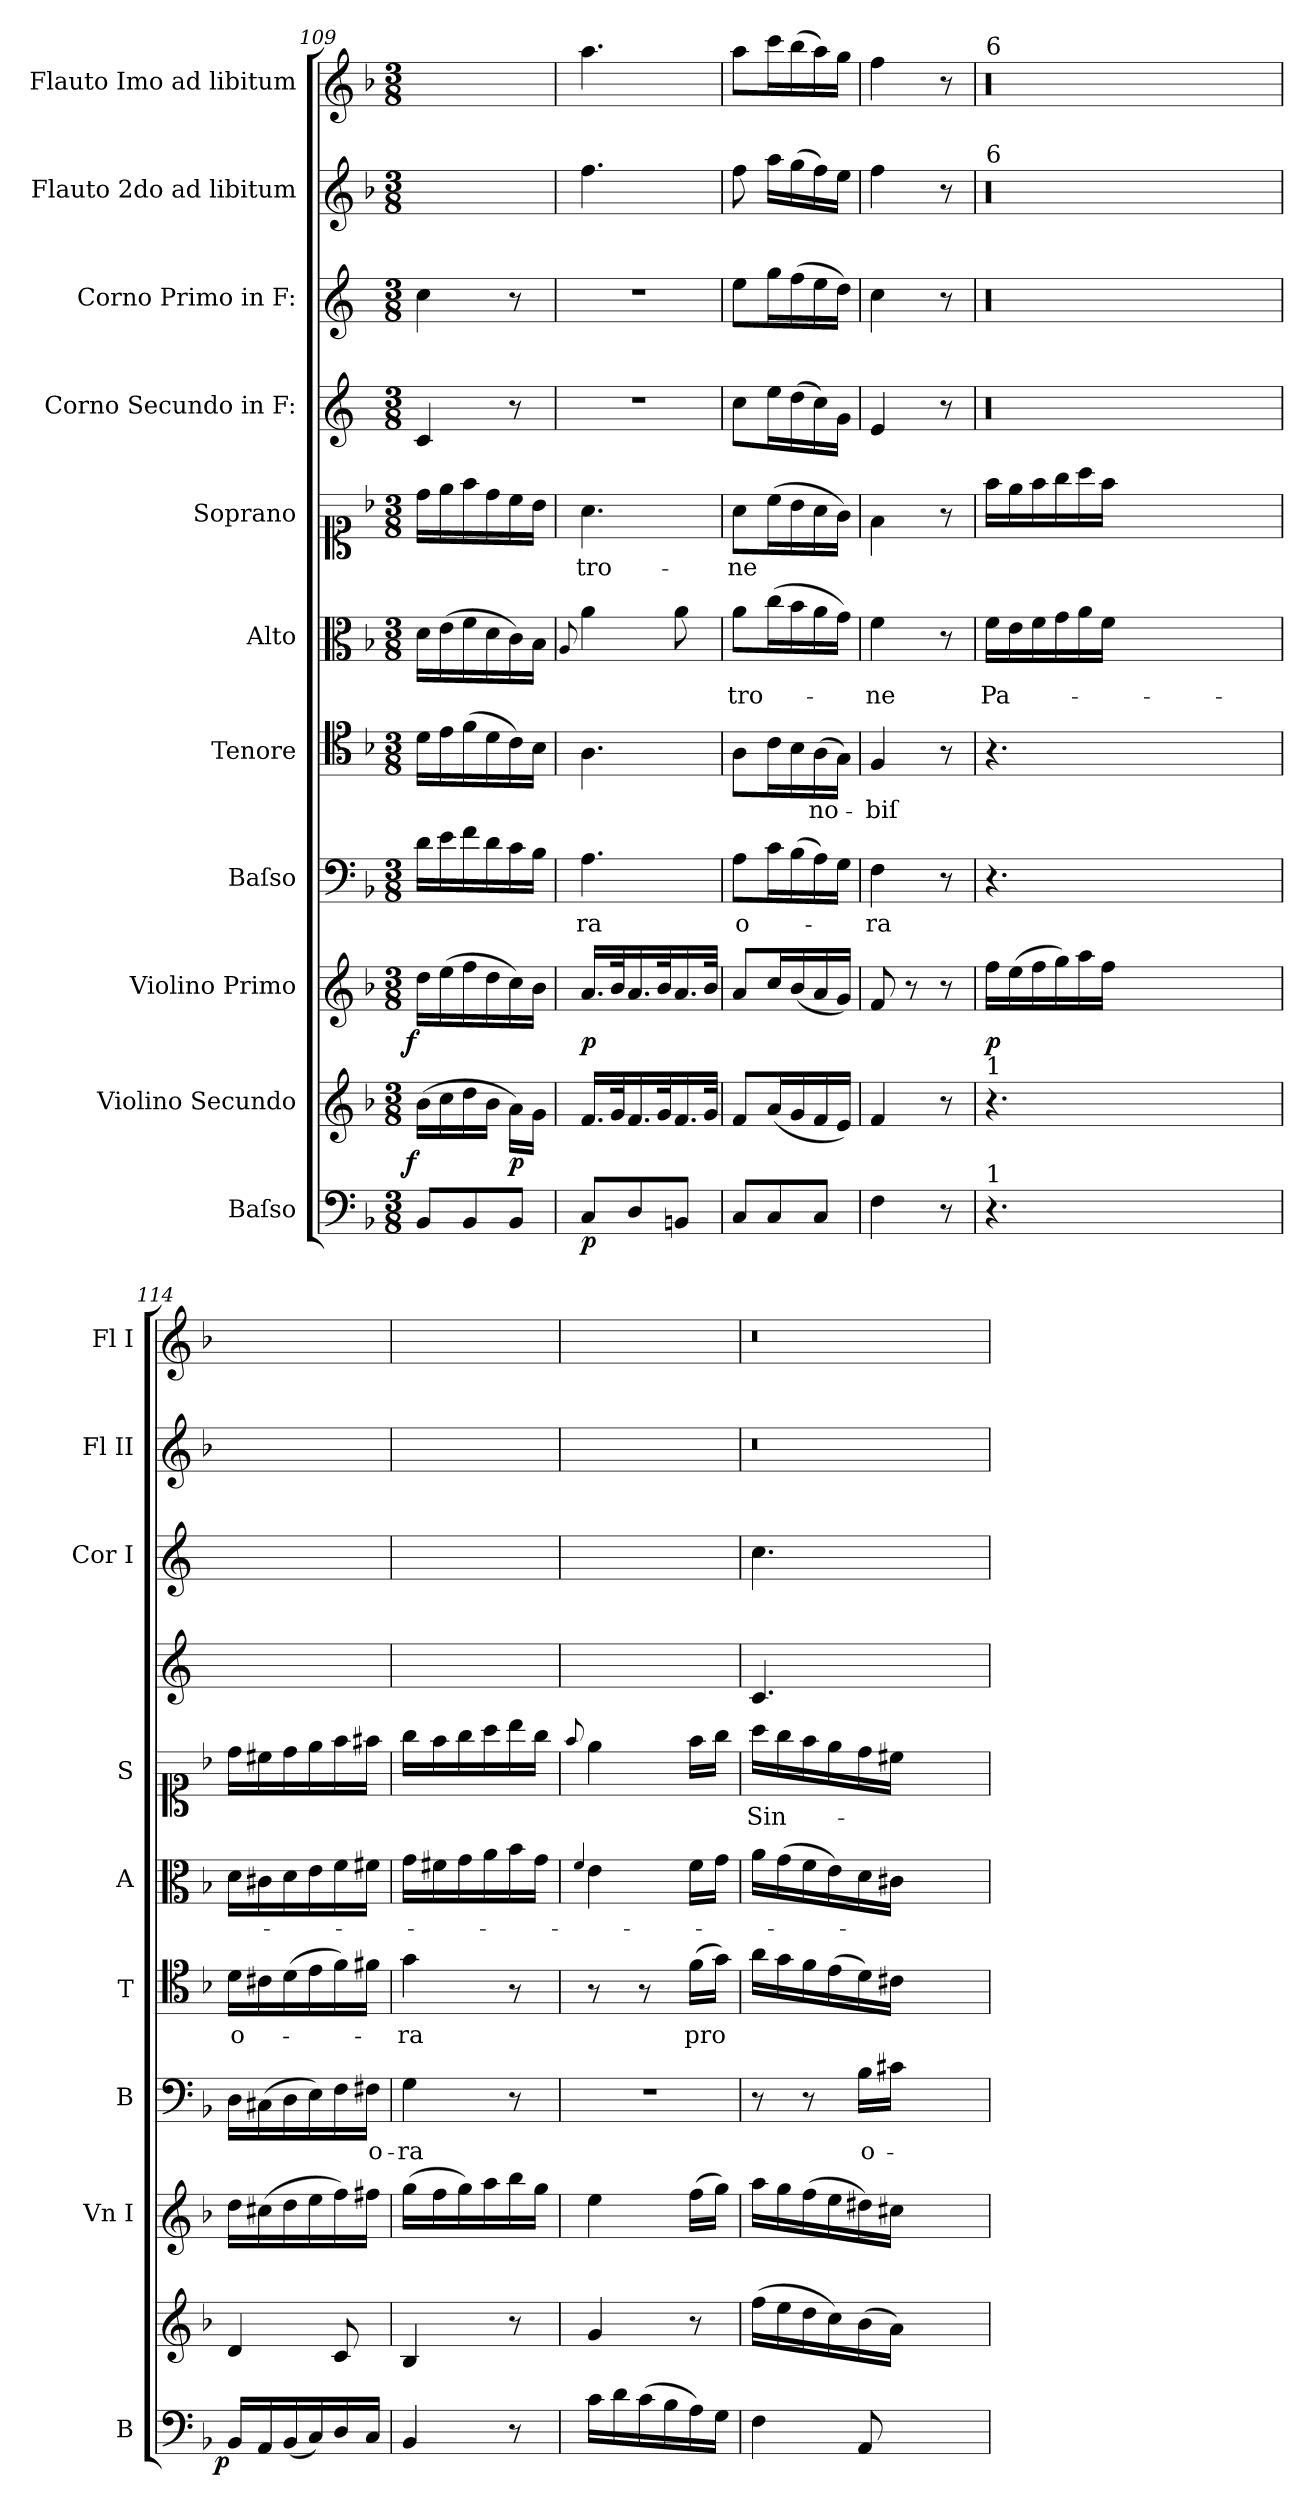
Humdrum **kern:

**kern	**dynam	**kern	**dynam	**kern	**dynam	**kern	**text	**kern	**text	**kern	**text	**kern	**text	**kern	**kern	**kern	**kern
*part11	*part11	*part10	*part10	*part9	*part9	*part8	*part8	*part7	*part7	*part6	*part6	*part5	*part5	*part4	*part3	*part2	*part1
*staff11	*staff11	*staff10	*staff10	*staff9	*staff9	*staff8	*staff8	*staff7	*staff7	*staff6	*staff6	*staff5	*staff5	*staff4	*staff3	*staff2	*staff1
*I"Baſso	*	*I"Violino Secundo	*	*I"Violino Primo	*	*I"Baſso	*	*I"Tenore	*	*I"Alto	*	*I"Soprano	*	*I"Corno Secundo in F:	*I"Corno Primo in F:	*I"Flauto 2do ad libitum	*I"Flauto Imo ad libitum
*I'B	*	*	*	*I'Vn I	*	*I'B	*	*I'T	*	*I'A	*	*I'S	*	*	*I'Cor I	*I'Fl II	*I'Fl I
*clefF4	*	*clefG2	*	*clefG2	*	*clefF4	*	*clefC4	*	*clefC3	*	*clefC1	*	*clefG2	*clefG2	*clefG2	*clefG2
*	*	*	*	*	*	*	*	*	*	*	*	*	*	*ITrd4c7	*ITrd4c7	*	*
*k[b-]	*	*k[b-]	*	*k[b-]	*	*k[b-]	*	*k[b-]	*	*k[b-]	*	*k[b-]	*	*k[b-]	*k[b-]	*k[b-]	*k[b-]
*F:	*	*F:	*	*F:	*	*F:	*	*F:	*	*F:	*	*F:	*	*	*	*F:	*F:
*M3/8	*	*M3/8	*	*M3/8	*	*M3/8	*	*M3/8	*	*M3/8	*	*M3/8	*	*M3/8	*M3/8	*M3/8	*M3/8
=109	=109	=109	=109	=109	=109	=109	=109	=109	=109	=109	=109	=109	=109	=109	=109	=109	=109
!	!LO:DY:rj	!	!LO:DY:rj	!	!LO:DY:b:rj	!	!	!	!	!	!	!	!	!	!	!	!
8BB-/L	for	(16b-\LL	f	16dd\LL	f	16d\LL	.	16d\LL	.	16d\LL	.	16dd\LL	.	4F/	4f\	4.ryy	4.ryy
.	.	16cc\	.	(16ee\	.	16e\	.	16e\	.	(16e\	.	16ee\	.	.	.	.	.
8BB-/	.	16dd\	.	16ff\	.	16f\	.	(16f\	.	16f\	.	16ff\	.	.	.	.	.
.	.	16b-\JJ	.	16dd\	.	16d\	.	16d\	.	16d\	.	16dd\	.	.	.	.	.
8BB-/J	.	16a\LL)	p	16cc\)	.	16c\	.	16c\)	.	16c\)	.	16cc\	.	8r	8r	.	.
.	.	16g\JJ	.	16b-\JJ	.	16B-\JJ	.	16B-\JJ	.	16B-\JJ	.	16b-\JJ	.	.	.	.	.
=110	=110	=110	=110	=110	=110	=110	=110	=110	=110	=110	=110	=110	=110	=110	=110	=110	=110
.	.	.	.	.	.	.	.	.	.	8qqA/	.	.	.	.	.	.	.
!	!	!	!	!	!LO:DY:b	!	!	!	!	!	!	!	!	!LO:N:vis=1	!LO:N:vis=1	!	!
8C/L	p	16.f/LL	.	16.a/LL	p	4.A\	-ra	4.A\	.	4a\	.	4.a\	-tro-	4.r	4.r	4.ff\	4.aa\
.	.	32g/K	.	32b-/K	.	.	.	.	.	.	.	.	.	.	.	.	.
8D/	.	16.f/	.	16.a/	.	.	.	.	.	.	.	.	.	.	.	.	.
.	.	32g/K	.	32b-/K	.	.	.	.	.	.	.	.	.	.	.	.	.
8BBn/J	.	16.f/	.	16.a/	.	.	.	.	.	8a\	.	.	.	.	.	.	.
.	.	32g/JJk	.	32b-/JJk	.	.	.	.	.	.	.	.	.	.	.	.	.
=111	=111	=111	=111	=111	=111	=111	=111	=111	=111	=111	=111	=111	=111	=111	=111	=111	=111
8C/L	.	8f/L	.	8a/L	.	8A\L	o-	8A\L	.	8a\L	-tro-	8a\L	-ne	8f\L	8a\L	8ff\	8aa\L
8C/	.	(16a/L	.	16cc/L	.	16c\L	.	16c\L	.	(16cc\L	.	(16cc\L	.	16a\L	16cc\L	16aa\LL	16ccc\L
.	.	16g/	.	(16b-/	.	(16B-\	.	16B-\	.	16b-\	.	16b-\	.	(16g\	(16b-\	(16gg\	(16bb-\
8C/J	.	16f/	.	16a/	.	16A\)	.	(16A\	no-	16a\	.	16a\	.	16f\)	16a\	16ff\)	16aa\)
.	.	16e/JJ)	.	16g/JJ)	.	16G\JJ	.	16G\JJ)	.	16g\JJ)	.	16g\JJ)	.	16c\JJ	16g\JJ)	16ee\JJ	16gg\JJ
=112	=112	=112	=112	=112	=112	=112	=112	=112	=112	=112	=112	=112	=112	=112	=112	=112	=112
4F\	.	4f/	.	8f/	.	4F\	-ra	4F/	-biſ	4f\	-ne	4f\	.	4A/	4f\	4ff\	4ff\
.	.	.	.	8r	.	.	.	.	.	.	.	.	.	.	.	.	.
8r	.	8r	.	8r	.	8r	.	8r	.	8r	.	8r	.	8r	8r	8r	8r
=113	=113	=113	=113	=113	=113	=113	=113	=113	=113	=113	=113	=113	=113	=113	=113	=113	=113
!	!	!	!	!	!	!	!	!	!	!	!	!	!	!	!	!	!LO:TX:a:t=6
!	!	!	!	!	!	!	!	!	!	!	!	!	!	!	!	!LO:TX:a:t=6	!
!	!	!LO:TX:a:t=1	!	!	!	!	!	!	!	!	!	!	!	!	!	!	!
!LO:TX:a:t=1	!	!	!	!	!	!	!	!	!	!	!	!	!	!	!	!	!
!	!	!	!	!	!LO:DY:b	!	!	!	!	!	!	!	!	!LO:N:vis=00	!LO:N:vis=00	!LO:N:vis=00	!LO:N:vis=00
4.r	.	4.r	.	16ff\LL	p	4.r	.	4.r	.	16f\LL	Pa-	16ff\LL	.	1.r	1.r	1.r	1.r
.	.	.	.	(16ee\	.	.	.	.	.	16e\	.	16ee\	.	.	.	.	.
.	.	.	.	16ff\	.	.	.	.	.	16f\	.	16ff\	.	.	.	.	.
.	.	.	.	16gg\)	.	.	.	.	.	16g\	.	16gg\	.	.	.	.	.
.	.	.	.	16aa\	.	.	.	.	.	16a\	.	16aa\	.	.	.	.	.
.	.	.	.	16ff\JJ	.	.	.	.	.	16f\JJ	.	16ff\JJ	.	.	.	.	.
1ryy	.	1ryy	.	1ryy	.	1ryy	.	1ryy	.	1ryy	.	1ryy	.	.	.	.	.
8ryy	.	8ryy	.	8ryy	.	8ryy	.	8ryy	.	8ryy	.	8ryy	.	.	.	.	.
=114	=114	=114	=114	=114	=114	=114	=114	=114	=114	=114	=114	=114	=114	=114	=114	=114	=114
!	!LO:DY:rj	!	!	!	!	!	!	!	!	!	!	!	!	!	!	!	!
16BB-/LL	p	4d/	.	16dd\LL	.	16D\LL	.	16d\LL	o-	16d\LL	.	16dd\LL	.	4.ryy	4.ryy	4.ryy	4.ryy
16AA/	.	.	.	(16cc#X\	.	(16C#X\	.	16c#X\	.	16c#X\	.	16cc#X\	.	.	.	.	.
(16BB-/	.	.	.	16dd\	.	16D\	.	(16d\	.	16d\	.	16dd\	.	.	.	.	.
16C/)	.	.	.	16ee\	.	16E\)	.	16e\	.	16e\	.	16ee\	.	.	.	.	.
16D/	.	8c/	.	16ff\)	.	16F\	.	16f\)	.	16f\	.	16ff\	.	.	.	.	.
16C/JJ	.	.	.	16ff#X\JJ	.	16F#X\JJ	o-	16f#X\JJ	.	16f#X\JJ	.	16ff#X\JJ	.	.	.	.	.
=115	=115	=115	=115	=115	=115	=115	=115	=115	=115	=115	=115	=115	=115	=115	=115	=115	=115
4BB-/	.	4B-/	.	(16gg\LL	.	4G\	-ra	4g\	-ra	16g\LL	.	16gg\LL	.	4.ryy	4.ryy	4.ryy	4.ryy
.	.	.	.	16ff\	.	.	.	.	.	16f#X\	.	16ff\	.	.	.	.	.
.	.	.	.	16gg\)	.	.	.	.	.	16g\	.	16gg\	.	.	.	.	.
.	.	.	.	16aa\	.	.	.	.	.	16a\	.	16aa\	.	.	.	.	.
8r	.	8r	.	16bb-\	.	8r	.	8r	.	16b-\	.	16bb-\	.	.	.	.	.
.	.	.	.	16gg\JJ	.	.	.	.	.	16g\JJ	.	16gg\JJ	.	.	.	.	.
=116	=116	=116	=116	=116	=116	=116	=116	=116	=116	=116	=116	=116	=116	=116	=116	=116	=116
.	.	.	.	.	.	.	.	.	.	4qqf/	.	8qqff/	.	.	.	.	.
!	!	!	!	!	!	!LO:N:vis=1	!	!	!	!	!	!	!	!	!	!	!
16c\LL	.	4g/	.	4ee\	.	4.r	.	8r	.	4e\	.	4ee\	.	4.ryy	4.ryy	4.ryy	4.ryy
16d\	.	.	.	.	.	.	.	.	.	.	.	.	.	.	.	.	.
(16c\	.	.	.	.	.	.	.	8r	.	.	.	.	.	.	.	.	.
16B-\	.	.	.	.	.	.	.	.	.	.	.	.	.	.	.	.	.
16A\)	.	8r	.	(16ff\LL	.	.	.	(16f\LL	pro	16f\LL	.	16ff\LL	.	.	.	.	.
16G\JJ	.	.	.	16gg\JJ)	.	.	.	16g\JJ)	.	16g\JJ	.	16gg\JJ	.	.	.	.	.
=117	=117	=117	=117	=117	=117	=117	=117	=117	=117	=117	=117	=117	=117	=117	=117	=117	=117
!	!	!	!	!	!	!	!	!	!	!	!	!	!	!	!	!LO:N:vis=0	!LO:N:vis=0
4F\	.	(16ff\LL	.	16aa\LL	.	8r	.	16a\LL	.	16a\LL	.	16aa\LL	Sin-	4.F/	4.f\	2.r	2.r
.	.	16ee\	.	16gg\	.	.	.	16g\	.	(16g\	.	16gg\	.	.	.	.	.
.	.	16dd\	.	(16ff\	.	8r	.	16f\	.	16f\	.	16ff\	.	.	.	.	.
.	.	16cc\)	.	16ee\	.	.	.	(16e\	.	16e\)	.	16ee\	.	.	.	.	.
8AA/	.	(16b-\	.	16dd#X\)	.	16B-\LL	o-	16d\)	.	16d\	.	16dd\	.	.	.	.	.
.	.	16a\JJ)	.	16cc#X\JJ	.	16c#X\JJ	.	16c#X\JJ	.	16c#X\JJ	.	16cc#X\JJ	.	.	.	.	.
4.ryy	.	4.ryy	.	4.ryy	.	4.ryy	.	4.ryy	.	4.ryy	.	4.ryy	.	4.ryy	4.ryy	.	.
=	=	=	=	=	=	=	=	=	=	=	=	=	=	=	=	=	=
*-	*-	*-	*-	*-	*-	*-	*-	*-	*-	*-	*-	*-	*-	*-	*-	*-	*-
